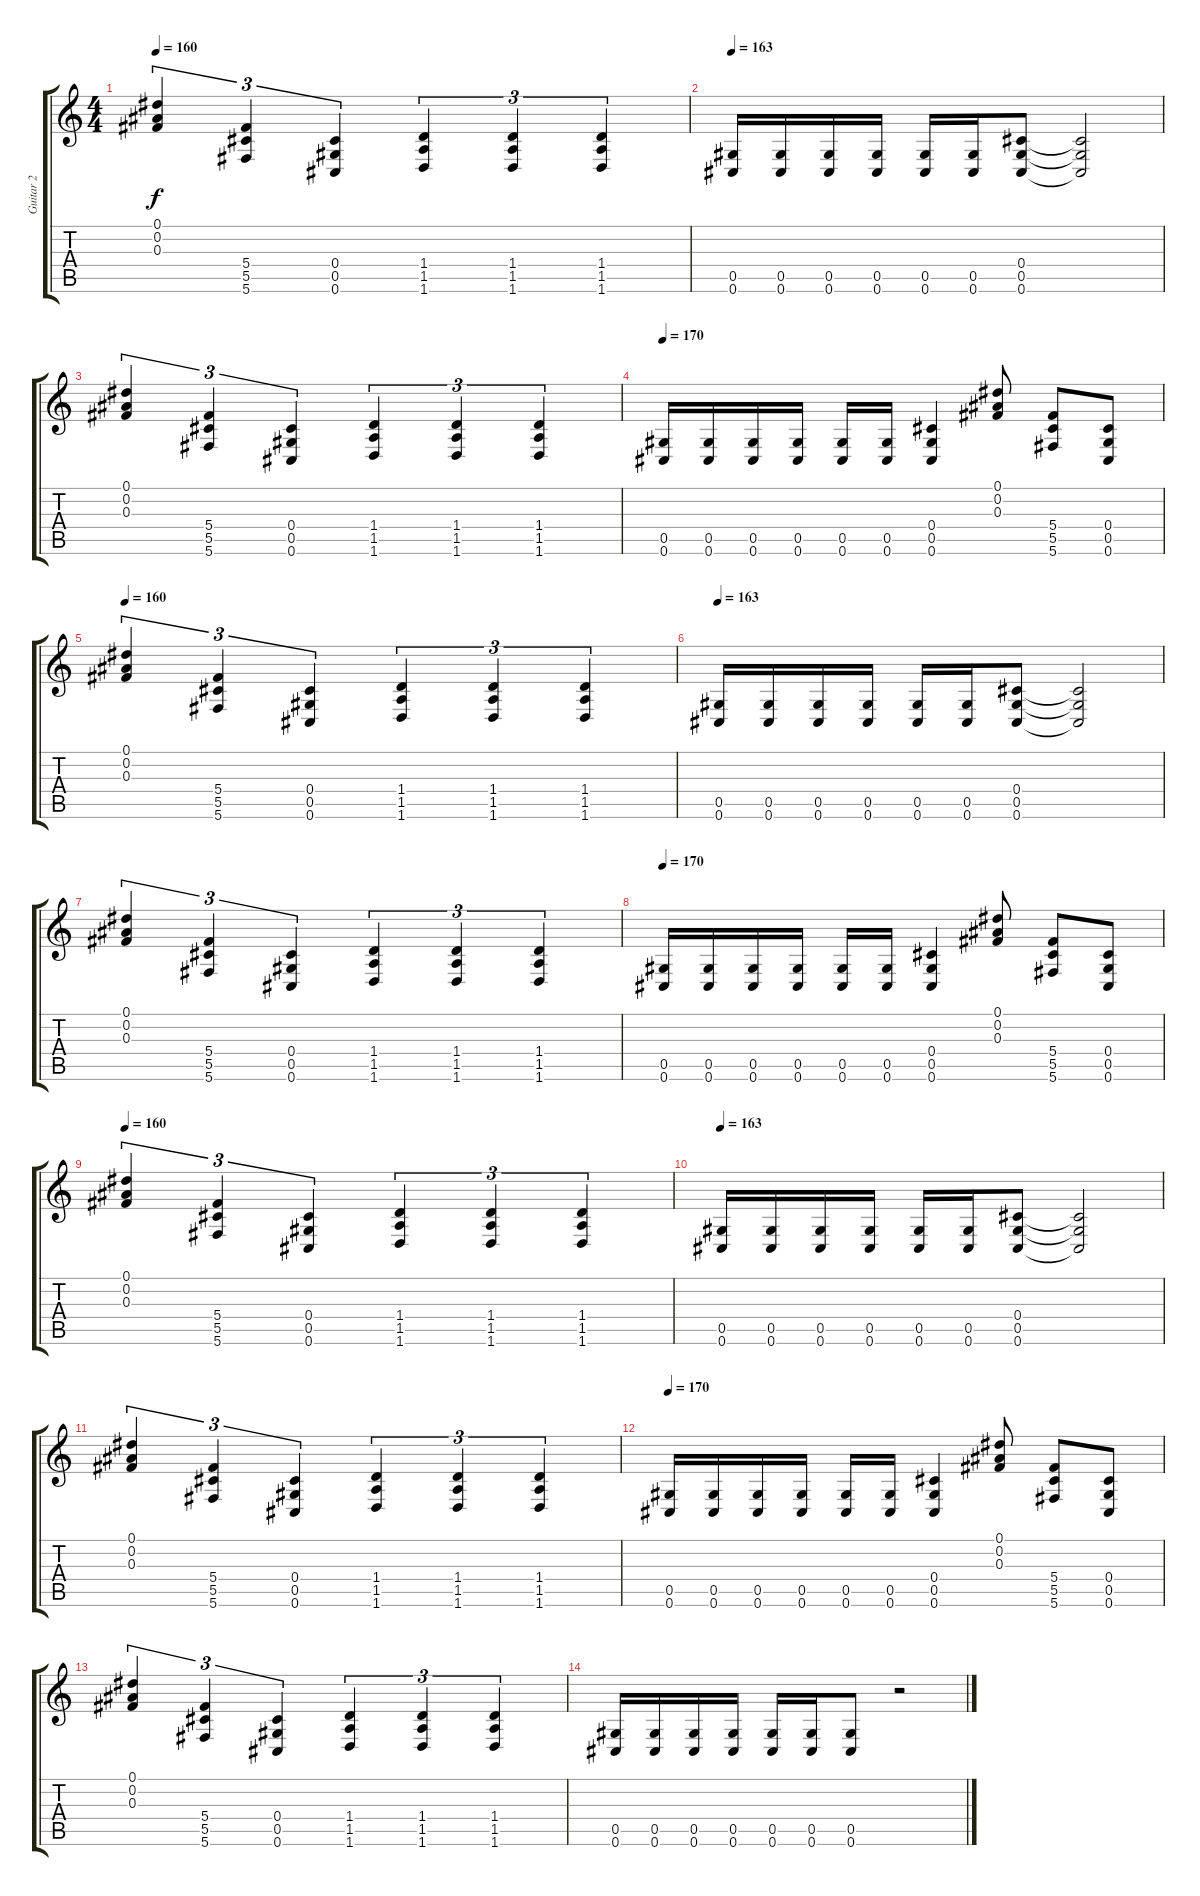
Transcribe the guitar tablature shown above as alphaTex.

\track ("Guitar 2" "Guitar 2") {instrument distortionguitar}
\staff {score tabs}
\tuning (Eb4 Bb3 Gb3 Db3 Ab2 Db2) {hide}
\ts (4 4)
\tempo 160
\clef g2
\ks c
(0.1 0.2 0.3).4{tu (3 2) dy f} (5.4 5.5 5.6).4{tu (3 2)} (0.4 0.5 0.6).4{tu (3 2)} (1.4 1.5 1.6).4{tu (3 2)} (1.4 1.5 1.6).4{tu (3 2)} (1.4 1.5 1.6).4{tu (3 2)} |
\tempo 163
(0.5 0.6).16 (0.5 0.6).16 (0.5 0.6).16 (0.5 0.6).16 (0.5 0.6).16 (0.5 0.6).16 (0.4 0.5 0.6).8 (0.4{t} 0.5{t} 0.6{t}).2 |
(0.1 0.2 0.3).4{tu (3 2)} (5.4 5.5 5.6).4{tu (3 2)} (0.4 0.5 0.6).4{tu (3 2)} (1.4 1.5 1.6).4{tu (3 2)} (1.4 1.5 1.6).4{tu (3 2)} (1.4 1.5 1.6).4{tu (3 2)} |
\tempo 170
(0.5 0.6).16 (0.5 0.6).16 (0.5 0.6).16 (0.5 0.6).16 (0.5 0.6).16 (0.5 0.6).16 (0.4 0.5 0.6).4 (0.1 0.2 0.3).8 (5.4 5.5 5.6).8 (0.4 0.5 0.6).8 |
\tempo 160
(0.1 0.2 0.3).4{tu (3 2)} (5.4 5.5 5.6).4{tu (3 2)} (0.4 0.5 0.6).4{tu (3 2)} (1.4 1.5 1.6).4{tu (3 2)} (1.4 1.5 1.6).4{tu (3 2)} (1.4 1.5 1.6).4{tu (3 2)} |
\tempo 163
(0.5 0.6).16 (0.5 0.6).16 (0.5 0.6).16 (0.5 0.6).16 (0.5 0.6).16 (0.5 0.6).16 (0.4 0.5 0.6).8 (0.4{t} 0.5{t} 0.6{t}).2 |
(0.1 0.2 0.3).4{tu (3 2)} (5.4 5.5 5.6).4{tu (3 2)} (0.4 0.5 0.6).4{tu (3 2)} (1.4 1.5 1.6).4{tu (3 2)} (1.4 1.5 1.6).4{tu (3 2)} (1.4 1.5 1.6).4{tu (3 2)} |
\tempo 170
(0.5 0.6).16 (0.5 0.6).16 (0.5 0.6).16 (0.5 0.6).16 (0.5 0.6).16 (0.5 0.6).16 (0.4 0.5 0.6).4 (0.1 0.2 0.3).8 (5.4 5.5 5.6).8 (0.4 0.5 0.6).8 |
\tempo 160
(0.1 0.2 0.3).4{tu (3 2)} (5.4 5.5 5.6).4{tu (3 2)} (0.4 0.5 0.6).4{tu (3 2)} (1.4 1.5 1.6).4{tu (3 2)} (1.4 1.5 1.6).4{tu (3 2)} (1.4 1.5 1.6).4{tu (3 2)} |
\tempo 163
(0.5 0.6).16 (0.5 0.6).16 (0.5 0.6).16 (0.5 0.6).16 (0.5 0.6).16 (0.5 0.6).16 (0.4 0.5 0.6).8 (0.4{t} 0.5{t} 0.6{t}).2 |
(0.1 0.2 0.3).4{tu (3 2)} (5.4 5.5 5.6).4{tu (3 2)} (0.4 0.5 0.6).4{tu (3 2)} (1.4 1.5 1.6).4{tu (3 2)} (1.4 1.5 1.6).4{tu (3 2)} (1.4 1.5 1.6).4{tu (3 2)} |
\tempo 170
(0.5 0.6).16 (0.5 0.6).16 (0.5 0.6).16 (0.5 0.6).16 (0.5 0.6).16 (0.5 0.6).16 (0.4 0.5 0.6).4 (0.1 0.2 0.3).8 (5.4 5.5 5.6).8 (0.4 0.5 0.6).8 |
(0.1 0.2 0.3).4{tu (3 2)} (5.4 5.5 5.6).4{tu (3 2)} (0.4 0.5 0.6).4{tu (3 2)} (1.4 1.5 1.6).4{tu (3 2)} (1.4 1.5 1.6).4{tu (3 2)} (1.4 1.5 1.6).4{tu (3 2)} |
(0.5 0.6).16 (0.5 0.6).16 (0.5 0.6).16 (0.5 0.6).16 (0.5 0.6).16 (0.5 0.6).16 (0.5 0.6).8 r.2
